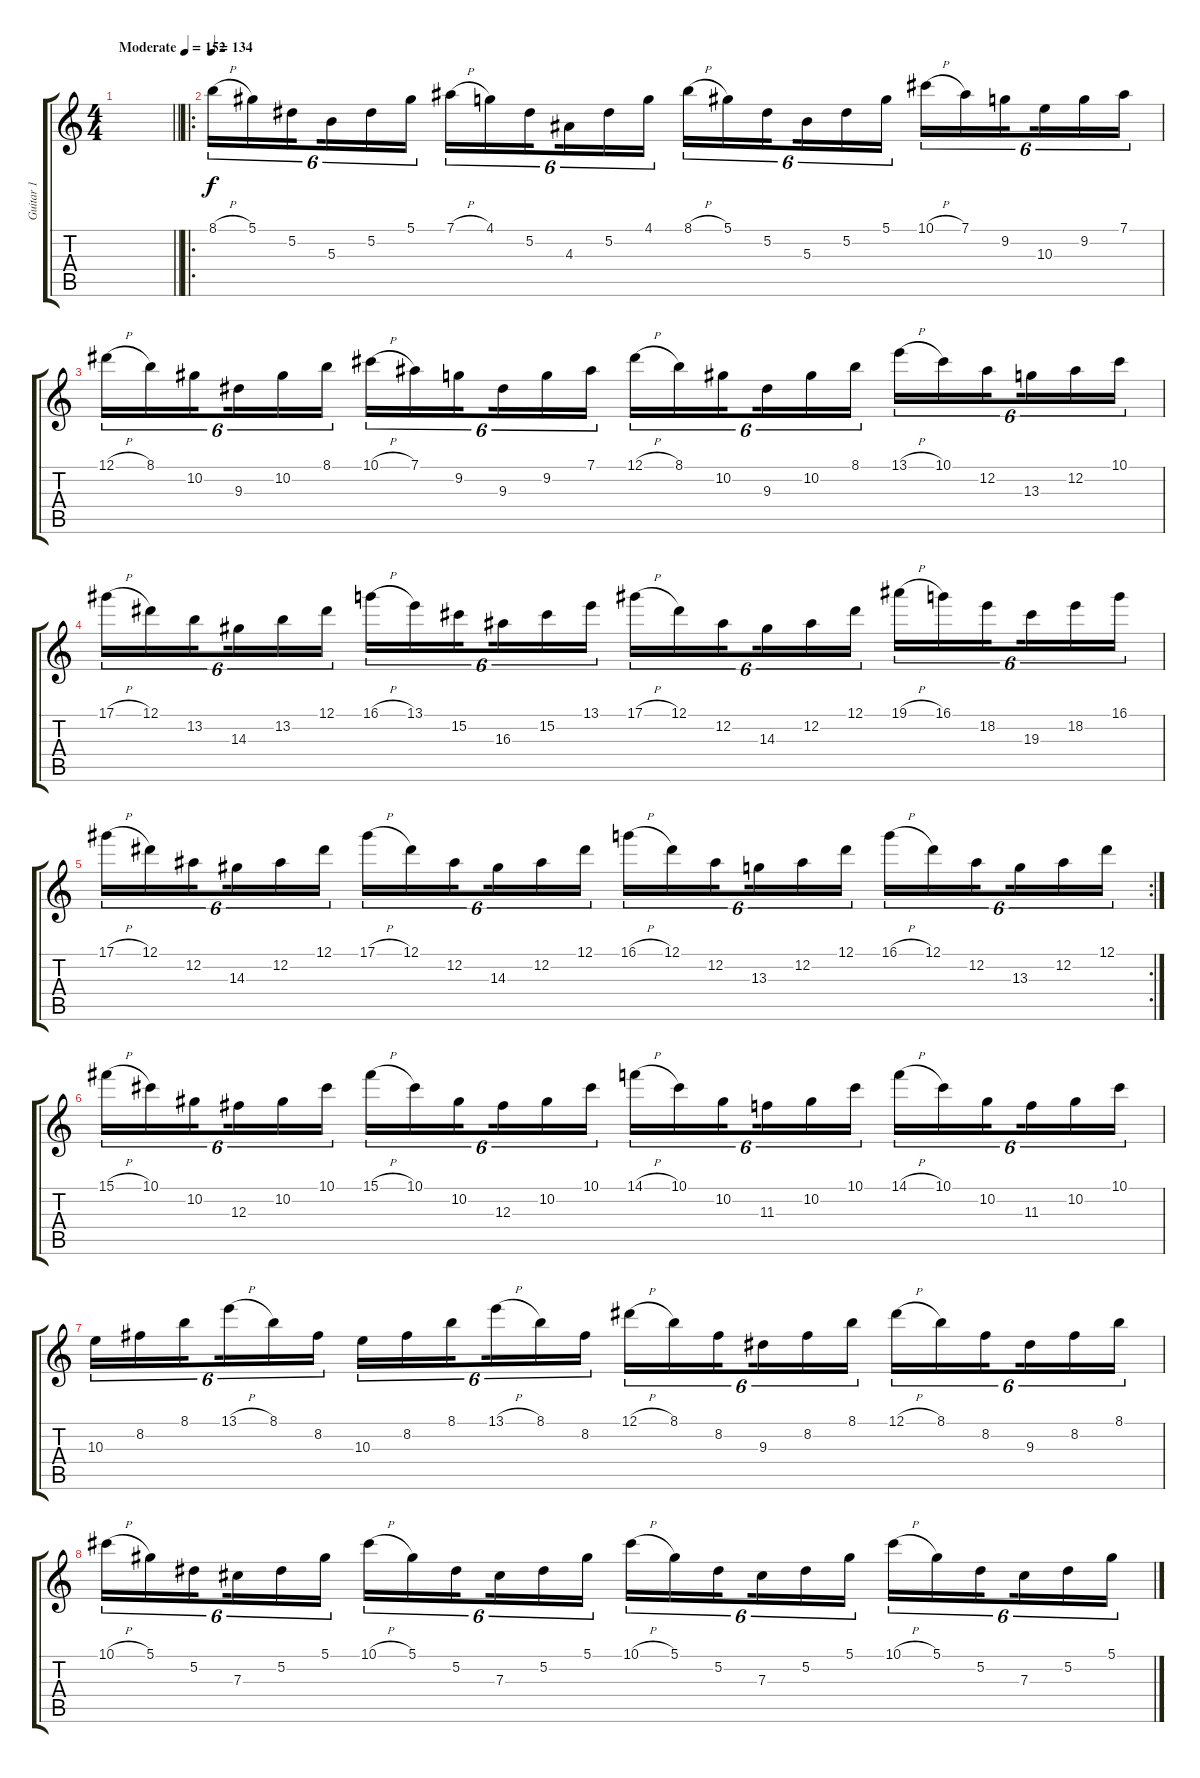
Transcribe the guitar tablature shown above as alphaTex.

\track ("Guitar 1" "Guitar 1") {instrument overdrivenguitar}
\staff {score tabs}
\tuning (Eb4 Bb3 Gb3 Db3 Ab2 Eb2) {hide}
\ts (4 4)
\tempo (152 "Moderate")
\clef g2
\barLineRight lightlight
\ks c
|
\ro
\section ("" "")
\tempo 134
8.1{h}.16{tu (6 4)} 5.1.16{tu (6 4)} 5.2.16{tu (6 4) beam splitsecondary} 5.3.16{tu (6 4)} 5.2.16{tu (6 4)} 5.1.16{tu (6 4)} 7.1{h}.16{tu (6 4)} 4.1.16{tu (6 4)} 5.2.16{tu (6 4) beam splitsecondary} 4.3.16{tu (6 4)} 5.2.16{tu (6 4)} 4.1.16{tu (6 4)} 8.1{h}.16{tu (6 4)} 5.1.16{tu (6 4)} 5.2.16{tu (6 4) beam splitsecondary} 5.3.16{tu (6 4)} 5.2.16{tu (6 4)} 5.1.16{tu (6 4)} 10.1{h}.16{tu (6 4)} 7.1.16{tu (6 4)} 9.2.16{tu (6 4) beam splitsecondary} 10.3.16{tu (6 4)} 9.2.16{tu (6 4)} 7.1.16{tu (6 4)} |
12.1{h}.16{tu (6 4)} 8.1.16{tu (6 4)} 10.2.16{tu (6 4) beam splitsecondary} 9.3.16{tu (6 4)} 10.2.16{tu (6 4)} 8.1.16{tu (6 4)} 10.1{h}.16{tu (6 4)} 7.1.16{tu (6 4)} 9.2.16{tu (6 4) beam splitsecondary} 9.3.16{tu (6 4)} 9.2.16{tu (6 4)} 7.1.16{tu (6 4)} 12.1{h}.16{tu (6 4)} 8.1.16{tu (6 4)} 10.2.16{tu (6 4) beam splitsecondary} 9.3.16{tu (6 4)} 10.2.16{tu (6 4)} 8.1.16{tu (6 4)} 13.1{h}.16{tu (6 4)} 10.1.16{tu (6 4)} 12.2.16{tu (6 4) beam splitsecondary} 13.3.16{tu (6 4)} 12.2.16{tu (6 4)} 10.1.16{tu (6 4)} |
17.1{h}.16{tu (6 4)} 12.1.16{tu (6 4)} 13.2.16{tu (6 4) beam splitsecondary} 14.3.16{tu (6 4)} 13.2.16{tu (6 4)} 12.1.16{tu (6 4)} 16.1{h}.16{tu (6 4)} 13.1.16{tu (6 4)} 15.2.16{tu (6 4) beam splitsecondary} 16.3.16{tu (6 4)} 15.2.16{tu (6 4)} 13.1.16{tu (6 4)} 17.1{h}.16{tu (6 4)} 12.1.16{tu (6 4)} 12.2.16{tu (6 4) beam splitsecondary} 14.3.16{tu (6 4)} 12.2.16{tu (6 4)} 12.1.16{tu (6 4)} 19.1{h}.16{tu (6 4)} 16.1.16{tu (6 4)} 18.2.16{tu (6 4) beam splitsecondary} 19.3.16{tu (6 4)} 18.2.16{tu (6 4)} 16.1.16{tu (6 4)} |
\rc 2
17.1{h}.16{tu (6 4)} 12.1.16{tu (6 4)} 12.2.16{tu (6 4) beam splitsecondary} 14.3.16{tu (6 4)} 12.2.16{tu (6 4)} 12.1.16{tu (6 4)} 17.1{h}.16{tu (6 4)} 12.1.16{tu (6 4)} 12.2.16{tu (6 4) beam splitsecondary} 14.3.16{tu (6 4)} 12.2.16{tu (6 4)} 12.1.16{tu (6 4)} 16.1{h}.16{tu (6 4)} 12.1.16{tu (6 4)} 12.2.16{tu (6 4) beam splitsecondary} 13.3.16{tu (6 4)} 12.2.16{tu (6 4)} 12.1.16{tu (6 4)} 16.1{h}.16{tu (6 4)} 12.1.16{tu (6 4)} 12.2.16{tu (6 4) beam splitsecondary} 13.3.16{tu (6 4)} 12.2.16{tu (6 4)} 12.1.16{tu (6 4)} |
15.1{h}.16{tu (6 4)} 10.1.16{tu (6 4)} 10.2.16{tu (6 4) beam splitsecondary} 12.3.16{tu (6 4)} 10.2.16{tu (6 4)} 10.1.16{tu (6 4)} 15.1{h}.16{tu (6 4)} 10.1.16{tu (6 4)} 10.2.16{tu (6 4) beam splitsecondary} 12.3.16{tu (6 4)} 10.2.16{tu (6 4)} 10.1.16{tu (6 4)} 14.1{h}.16{tu (6 4)} 10.1.16{tu (6 4)} 10.2.16{tu (6 4) beam splitsecondary} 11.3.16{tu (6 4)} 10.2.16{tu (6 4)} 10.1.16{tu (6 4)} 14.1{h}.16{tu (6 4)} 10.1.16{tu (6 4)} 10.2.16{tu (6 4) beam splitsecondary} 11.3.16{tu (6 4)} 10.2.16{tu (6 4)} 10.1.16{tu (6 4)} |
10.3.16{tu (6 4)} 8.2.16{tu (6 4)} 8.1.16{tu (6 4) beam splitsecondary} 13.1{h}.16{tu (6 4)} 8.1.16{tu (6 4)} 8.2.16{tu (6 4)} 10.3.16{tu (6 4)} 8.2.16{tu (6 4)} 8.1.16{tu (6 4) beam splitsecondary} 13.1{h}.16{tu (6 4)} 8.1.16{tu (6 4)} 8.2.16{tu (6 4)} 12.1{h}.16{tu (6 4)} 8.1.16{tu (6 4)} 8.2.16{tu (6 4) beam splitsecondary} 9.3.16{tu (6 4)} 8.2.16{tu (6 4)} 8.1.16{tu (6 4)} 12.1{h}.16{tu (6 4)} 8.1.16{tu (6 4)} 8.2.16{tu (6 4) beam splitsecondary} 9.3.16{tu (6 4)} 8.2.16{tu (6 4)} 8.1.16{tu (6 4)} |
10.1{h}.16{tu (6 4)} 5.1.16{tu (6 4)} 5.2.16{tu (6 4) beam splitsecondary} 7.3.16{tu (6 4)} 5.2.16{tu (6 4)} 5.1.16{tu (6 4)} 10.1{h}.16{tu (6 4)} 5.1.16{tu (6 4)} 5.2.16{tu (6 4) beam splitsecondary} 7.3.16{tu (6 4)} 5.2.16{tu (6 4)} 5.1.16{tu (6 4)} 10.1{h}.16{tu (6 4)} 5.1.16{tu (6 4)} 5.2.16{tu (6 4) beam splitsecondary} 7.3.16{tu (6 4)} 5.2.16{tu (6 4)} 5.1.16{tu (6 4)} 10.1{h}.16{tu (6 4)} 5.1.16{tu (6 4)} 5.2.16{tu (6 4) beam splitsecondary} 7.3.16{tu (6 4)} 5.2.16{tu (6 4)} 5.1.16{tu (6 4)}
